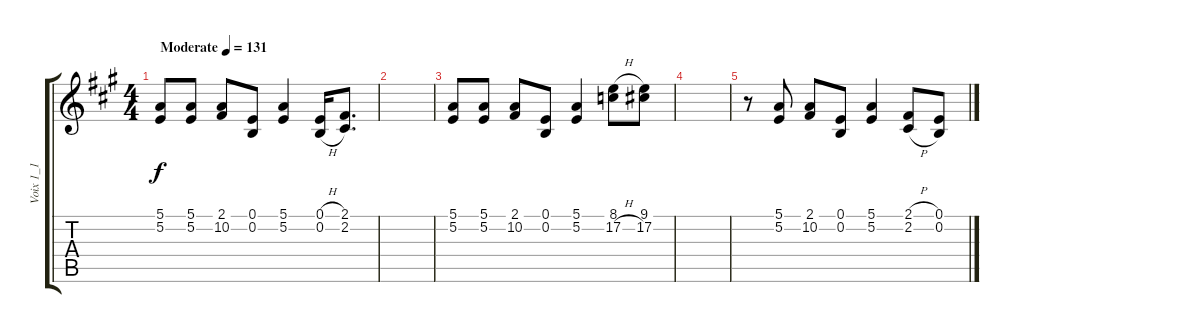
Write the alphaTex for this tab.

\track ("Voix 1_1" "Voix 1_1") {instrument pad4choir}
\staff {score tabs}
\tuning (E4 B3 G3 D3 A2 E2) {hide}
\ts (4 4)
\tempo (131 "Moderate")
\clef g2
\ks a
(5.1 5.2).8{dy f instrument pad4choir} (5.1 5.2).8 (2.1 10.2).8 (0.1 0.2).8 (5.1 5.2).4 (0.1{h} 0.2{h}).16 (2.1 2.2).8{d} |
|
(5.1 5.2).8 (5.1 5.2).8 (2.1 10.2).8 (0.1 0.2).8 (5.1 5.2).4 (8.1{h} 17.2{h}).8 (9.1 17.2).8 |
|
r.8 (5.1 5.2).8 (2.1 10.2).8 (0.1 0.2).8 (5.1 5.2).4 (2.1{h} 2.2{h}).8 (0.1 0.2).8
